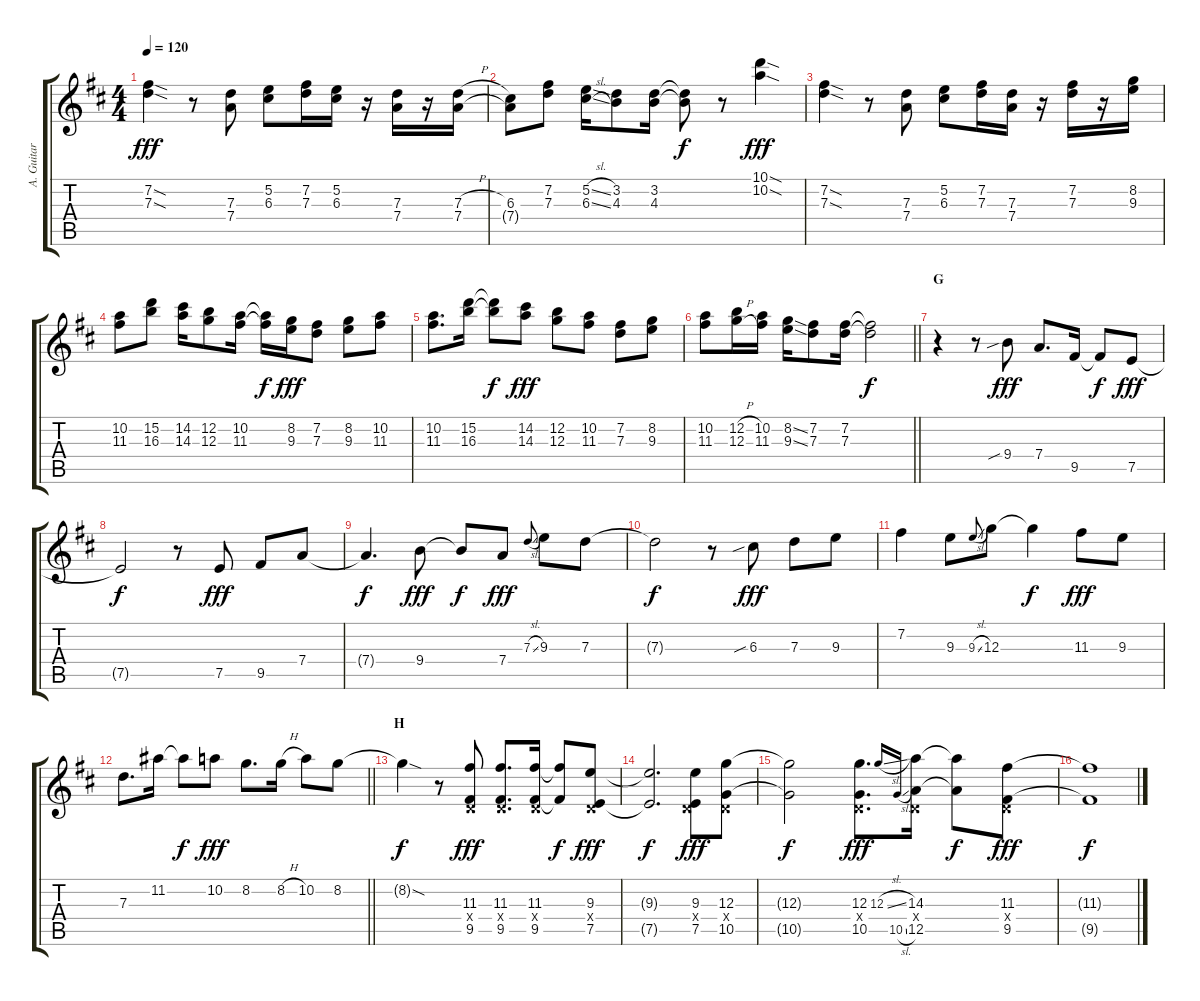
\track ("A. Guitar I" "A. Guitar ") {instrument acousticguitarsteel}
\staff {score tabs}
\tuning (E4 B3 G3 D3 A2 E2) {hide}
\ts (4 4)
\tempo 120
\clef g2
\ks d
(7.2{sod} 7.3{sod}).4{dy fff} r.8 (7.3 7.4).8 (5.2 6.3).8 (7.2 7.3).16 (5.2 6.3).16 r.16 (7.3 7.4).16 r.16 (7.3{h} 7.4).16 |
(6.3 7.4{t}).8 (7.2 7.3).8 (5.2{sl} 6.3{sl}).16 (3.2 4.3).8 (3.2 4.3).16 (3.2{t} 4.3{t}).8{dy f} r.8 (10.1{sod} 10.2{sod}).4{dy fff} |
(7.2{sod} 7.3{sod}).4 r.8 (7.3 7.4).8 (5.2 6.3).8 (7.2 7.3).16 (7.3 7.4).16 r.16 (7.2 7.3).16 r.16 (8.2 9.3).16 |
(10.2 11.3).8 (15.2 16.3).8 (14.2 14.3).16 (12.2 12.3).8 (10.2 11.3).16 (10.2{t} 11.3{t}).16{dy f} (8.2 9.3).16{dy fff} (7.2 7.3).8 (8.2 9.3).8 (10.2 11.3).8 |
(10.2 11.3).8{d} (15.2 16.3).16 (15.2{t} 16.3{t}).8{dy f} (14.2 14.3).8{dy fff} (12.2 12.3).8 (10.2 11.3).8 (7.2 7.3).8 (8.2 9.3).8 |
\barLineRight lightlight
(10.2 11.3).8 (12.2{h} 12.3{h}).16 (10.2 11.3).16 (8.2{ss} 9.3{ss}).16 (7.2 7.3).8 (7.2 7.3).16 (7.2{t} 7.3{t}).2{dy f} |
\section ("" "G")
r.4 r.8 9.4{sib}.8{dy fff} 7.4.8{d} 9.5.16 9.5{t}.8{dy f} 7.5.8{dy fff} |
7.5{t}.2{dy f} r.8 7.5.8{dy fff} 9.5.8 7.4.8 |
7.4{t}.4{d dy f} 9.4.8{dy fff} 9.4{t}.8{dy f} 7.4.8{dy fff} 7.3{sl}.8{gr onbeat} 9.3.8 7.3.8 |
7.3{t}.2{dy f} r.8 6.3{sib}.8{dy fff} 7.3.8 9.3.8 |
7.2.4 9.3.8 9.3{sl}.8{gr onbeat} 12.3.8 12.3{t}.4{dy f} 11.3.8{dy fff} 9.3.8 |
\barLineRight lightlight
7.3.8{d} 11.2.16 11.2{t}.8{dy f} 10.2.8{dy fff} 8.2.8{d} 8.2{h}.16 10.2.8 8.2.8 |
\section ("" "H")
8.2{sod t}.4{dy f} r.8 (11.3 0.4{x} 9.5).8{dy fff} (11.3 0.4{x} 9.5).8{d} (11.3 0.4{x} 9.5).16 (11.3{t} 9.5{t}).8{dy f} (9.3 0.4{x} 7.5).8{dy fff} |
(9.3{t} 7.5{t}).2{d dy f} (9.3 0.4{x} 7.5).8{dy fff} (12.3 0.4{x} 10.5).8 |
(12.3{t} 10.5{t}).2{dy f} (12.3 0.4{x} 10.5).8{d dy fff} 12.3{sl}.16{gr onbeat} 10.5{sl}.16{gr onbeat} (14.3 0.4{x} 12.5).16 (14.3{t} 12.5{t}).8{dy f} (11.3 0.4{x} 9.5).8{dy fff} |
(11.3{t} 9.5{t}).1{dy f}
